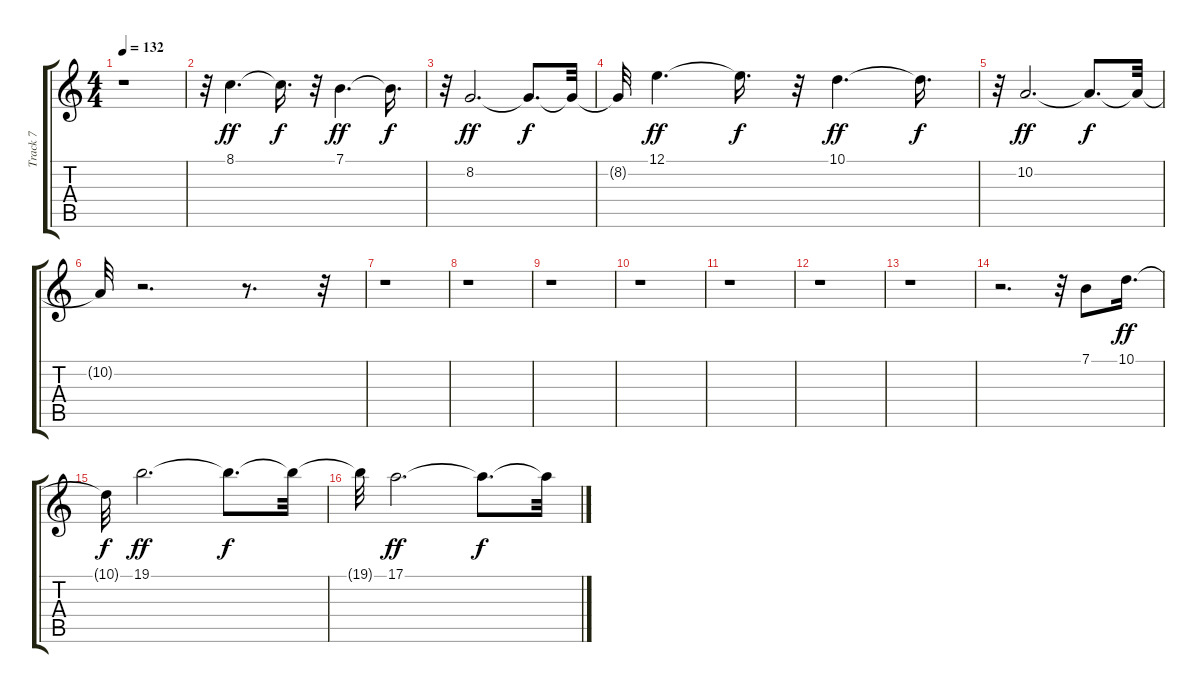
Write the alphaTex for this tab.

\track ("Track 7" "Track 7") {instrument synthbrass1}
\staff {score tabs}
\tuning (E4 B3 G3 D3 A2 E2) {hide}
\ts (4 4)
\tempo 132
\clef g2
\ks c
r.1{dy f} |
r.32 8.1.4{d dy ff} 8.1{t}.16{d dy f} r.32 7.1.4{d dy ff} 7.1{t}.16{d dy f} |
r.32 8.2.2{d dy ff} 8.2{t}.8{d dy f} 8.2{t}.32 |
8.2{t}.32 12.1.4{d dy ff} 12.1{t}.16{d dy f} r.32 10.1.4{d dy ff} 10.1{t}.16{d dy f} |
r.32 10.2.2{d dy ff} 10.2{t}.8{d dy f} 10.2{t}.32 |
10.2{t}.32 r.2{d} r.8{d} r.32 |
r.1 |
r.1 |
r.1 |
r.1 |
r.1 |
r.1 |
r.1 |
r.2{d} r.32 7.1.8{volume 12 instrument stringensemble1} 10.1.16{d dy ff} |
10.1{t}.32{dy f} 19.1.2{d dy ff} 19.1{t}.8{d dy f} 19.1{t}.32 |
19.1{t}.32 17.1.2{d dy ff} 17.1{t}.8{d dy f} 17.1{t}.32
